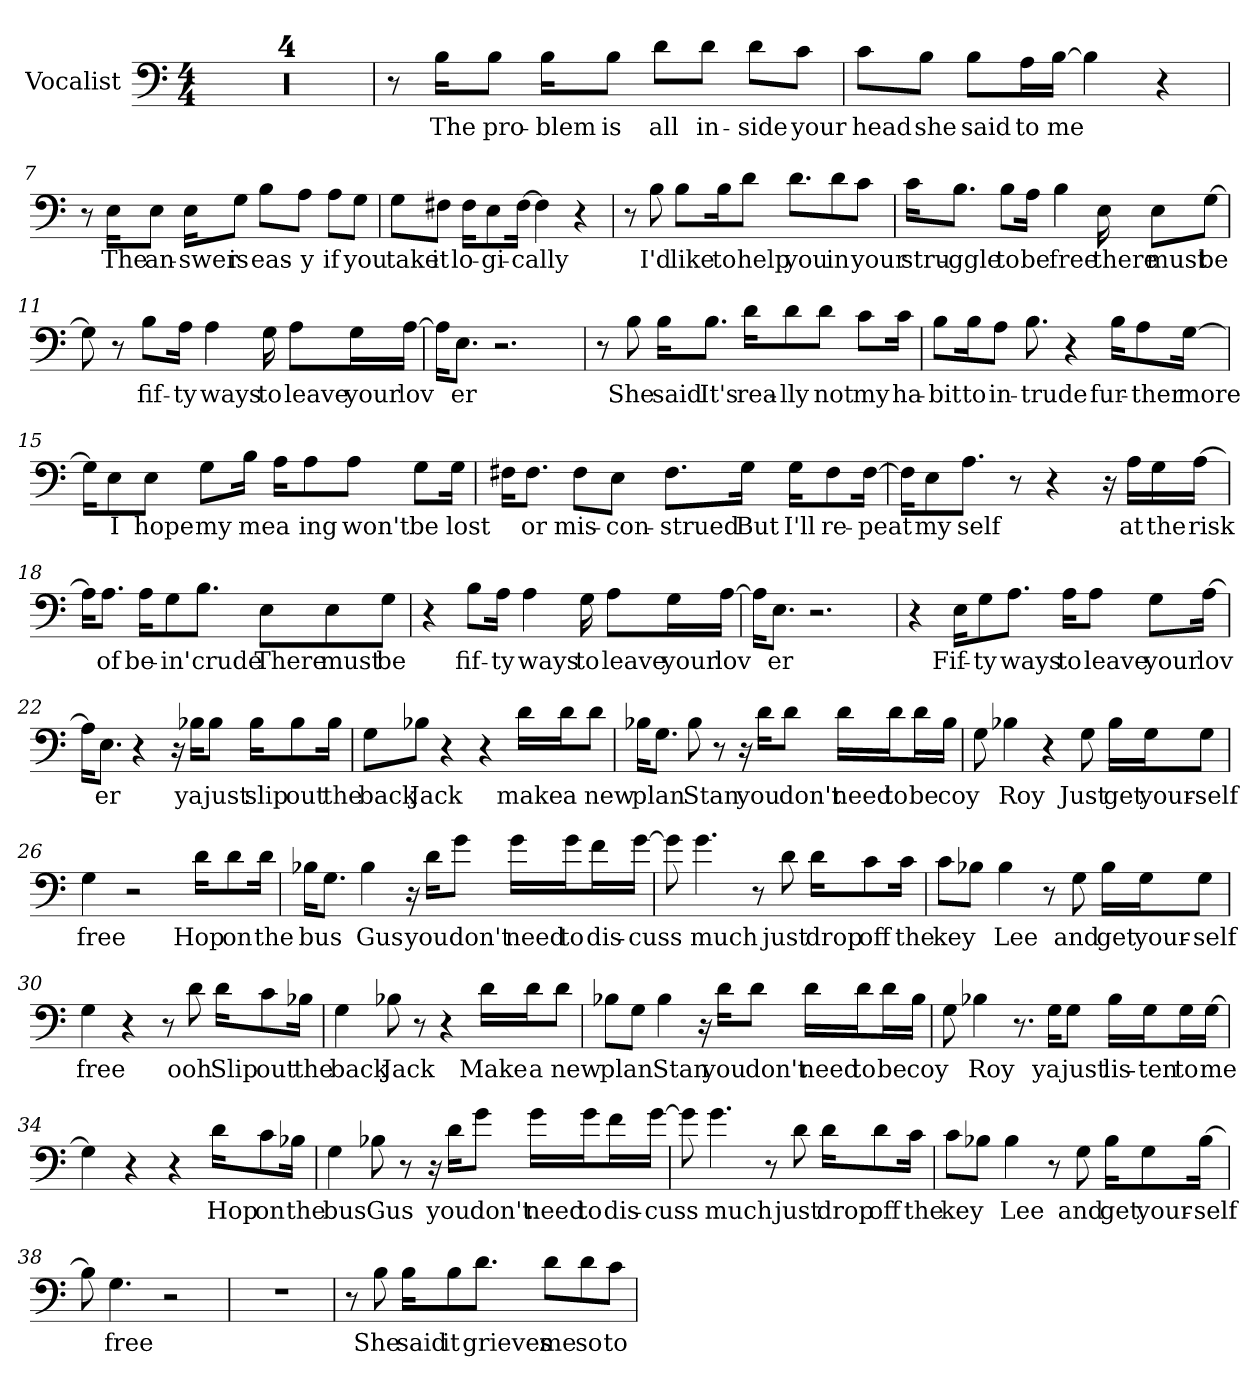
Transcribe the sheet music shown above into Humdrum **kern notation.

**kern	**text
*part1	*part1
*staff1	*staff1
*I"Vocalist	*
*clefF4	*
*M4/4	*
=1	=1
*clefF4	*
*M4/4	*
1r	.
=2	=2
1r	.
=3	=3
1r	.
=4	=4
1r	.
=5	=5
8r	.
16B\KL	The
8B\J	pro-
16B\KL	-blem
8B\J	is
8d\L	all
8d\J	in-
8d\L	-side
8c\J	your
=6	=6
8c\L	head
8B\J	she
8B\L	said
16A\L	to
[16B\JJ	me
4B]	_
4r	.
=7	=7
8r	.
16E\KL	The
8E\J	an-
16E\KL	-swer
8G\J	is
8B\L	eas-
8A\J	-y
8A\L	if
8G\J	you
=8	=8
8G\L	take
8F#X\J	it
16F#\KL	lo-
8E\	-gi-
[16F#\Jk	-cally
4F#]	_
4r	.
=9	=9
8r	.
8B	I'd
8B\L	like
16B\K	to
8d\J	help
8.d\L	you
8d\	in
8c\J	your
=10	=10
16c\KL	stru-
8.B\J	-ggle
8B\L	to
16A\Jk	be
4B	free
16E	there
8E\L	must
[8G\J	be
=11	=11
8G]	_
8r	.
8B\L	fif-
16A\Jk	-ty
4A	ways
16G	to
8A\L	leave
16G\L	your
[16A\JJ	lov-
=12	=12
16A\KL]	_
8.E\J	-er
2.r	.
=13	=13
8r	.
8B	She
16B\KL	said
8.B\J	It's
16d\KL	rea-
8d\	-lly
8d\J	not
8c\L	my
16c\Jk	ha-
=14	=14
8B\L	-bit
16B\K	to
8A\J	in-
8.B	-trude
4r	.
16B\KL	fur-
8A\	-ther
[16G\Jk	more
=15	=15
16G\KL]	_
8E\	I
8E\J	hope
8G\L	my
16B\Jk	mea-
16A\KL	_
8A\	-ing
8A\J	won't
8G\L	be
16G\Jk	lost
=16	=16
16F#X\KL	_
8.F#\J	or
8F#\L	mis-
8E\J	-con-
8.F#\L	-strued
16G\Jk	But
16G\KL	I'll
8F#\	re-
[16F#\Jk	-peat
=17	=17
16F#\KL]	_
8E\	my
8.A\J	self
8r	.
4r	.
16r	.
16A\LL	at
16G\	the
[16A\JJ	risk
=18	=18
16A\KL]	_
8.A\J	of
16A\KL	be-
8G\	-in'
8.B\J	crude
8E\L	There
8E\	must
8G\J	be
=19	=19
4r	.
8B\L	fif-
16A\Jk	-ty
4A	ways
16G	to
8A\L	leave
16G\L	your
[16A\JJ	lov-
=20	=20
16A\KL]	_
8.E\J	-er
2.r	.
=21	=21
4r	.
16E\KL	Fif-
8G\	-ty
8.A\J	ways
16A\KL	to
8A\J	leave
8G\L	your
[16A\Jk	lov-
=22	=22
16A\KL]	_
8.E\J	-er
4r	.
16r	.
16B-X\KL	ya
8B-\J	just
16B-\KL	slip
8B-\	out
16B-\Jk	the
=23	=23
8G\L	back
8B-X\J	Jack
4r	.
4r	.
16d\LL	make
16d\J	a
8d\J	new
=24	=24
16B-X\KL	plan
8.G\J	_
8B-	Stan
8r	.
16r	.
16d\KL	you
8d\J	don't
16d\LL	need
16d\J	to
16d\L	be
16B-\JJ	coy
=25	=25
8G	_
4B-X	Roy
4r	.
8G	Just
16B-\LL	get
16G\J	your-
8G\J	-self
=26	=26
4G	free
2r	.
16d\KL	Hop
8d\	on
16d\Jk	the
=27	=27
16B-X\KL	bus
8.G\J	_
4B-	Gus
16r	.
16d\KL	you
8g\J	don't
16g\LL	need
16g\J	to
16f\L	dis-
[16g\JJ	-cuss
=28	=28
8g]	_
4.g	much
8r	.
8d	just
16d\KL	drop
8c\	off
16c\Jk	the
=29	=29
8c\L	key
8B-X\J	_
4B-	Lee
8r	.
8G	and
16B-\LL	get
16G\J	your-
8G\J	-self
=30	=30
4G	free
4r	.
8r	.
8d	ooh
16d\KL	Slip
8c\	out
16B-X\Jk	the
=31	=31
4G	back
8B-X	Jack
8r	.
4r	.
16d\LL	Make
16d\J	a
8d\J	new
=32	=32
8B-X\L	plan
8G\J	_
4B-	Stan
16r	.
16d\KL	you
8d\J	don't
16d\LL	need
16d\J	to
16d\L	be
16B-\JJ	coy
=33	=33
8G	_
4B-X	Roy
8.r	.
16G\KL	ya
8G\J	just
16B-\LL	lis-
16G\J	-ten
16G\L	to
[16G\JJ	me
=34	=34
4G]	_
4r	.
4r	.
16d\KL	Hop
8c\	on
16B-X\Jk	the
=35	=35
4G	bus
8B-X	Gus
8r	.
16r	.
16d\KL	you
8g\J	don't
16g\LL	need
16g\J	to
16f\L	dis-
[16g\JJ	-cuss
=36	=36
8g]	_
4.g	much
8r	.
8d	just
16d\KL	drop
8d\	off
16c\Jk	the
=37	=37
8c\L	key
8B-X\J	_
4B-	Lee
8r	.
8G	and
16B-\KL	get
8G\	your-
[16B-\Jk	-self
=38	=38
8B-]	_
4.G	free
2r	.
=39	=39
1r	.
=40	=40
8r	.
8B	She
16B\KL	said
8B\	it
8.d\J	grieves
8d\L	me
8d\	so
8c\J	to
=	=
*-	*-
